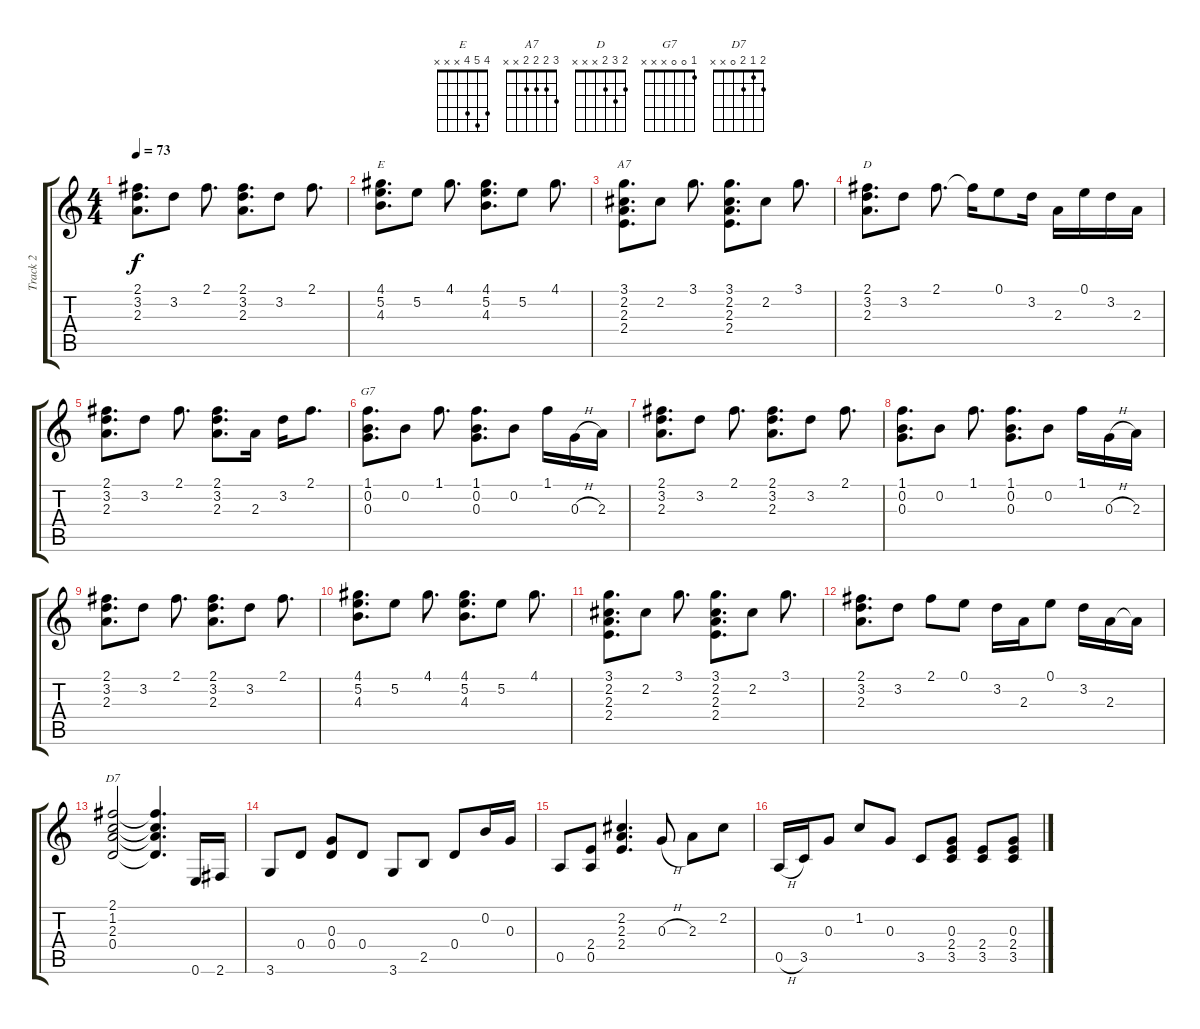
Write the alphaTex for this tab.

\track ("Track 2" "Track 2") {instrument electricguitarjazz}
\staff {score tabs}
\tuning (E4 B3 G3 D3 A2 E2) {hide}
\chord ("E" 4 5 4 x x x)
\chord ("A7" 3 2 2 2 x x)
\chord ("D" 2 3 2 x x x)
\chord ("G7" 1 0 0 x x x)
\chord ("D7" 2 1 2 0 x x)
\ts (4 4)
\tempo 73
\clef g2
\ks c
(2.1 3.2 2.3).8{d dy f} 3.2.8 2.1.8{d} (2.1 3.2 2.3).8{d} 3.2.8 2.1.8{d} |
(4.1 5.2 4.3).8{d ch "E"} 5.2.8 4.1.8{d} (4.1 5.2 4.3).8{d} 5.2.8 4.1.8{d} |
(3.1 2.2 2.3 2.4).8{d ch "A7"} 2.2.8 3.1.8{d} (3.1 2.2 2.3 2.4).8{d} 2.2.8 3.1.8{d} |
(2.1 3.2 2.3).8{d ch "D"} 3.2.8 2.1.8{d} 2.1{t}.16 0.1.8 3.2.16 2.3.16 0.1.16 3.2.16 2.3.16 |
(2.1 3.2 2.3).8{d} 3.2.8 2.1.8{d} (2.1 3.2 2.3).8{d} 2.3.16 3.2.16 2.1.8{d} |
(1.1 0.2 0.3).8{d ch "G7"} 0.2.8 1.1.8{d} (1.1 0.2 0.3).8{d} 0.2.8 1.1.16 0.3{h}.16 2.3.16 |
(2.1 3.2 2.3).8{d} 3.2.8 2.1.8{d} (2.1 3.2 2.3).8{d} 3.2.8 2.1.8{d} |
(1.1 0.2 0.3).8{d} 0.2.8 1.1.8{d} (1.1 0.2 0.3).8{d} 0.2.8 1.1.16 0.3{h}.16 2.3.16 |
(2.1 3.2 2.3).8{d} 3.2.8 2.1.8{d} (2.1 3.2 2.3).8{d} 3.2.8 2.1.8{d} |
(4.1 5.2 4.3).8{d} 5.2.8 4.1.8{d} (4.1 5.2 4.3).8{d} 5.2.8 4.1.8{d} |
(3.1 2.2 2.3 2.4).8{d} 2.2.8 3.1.8{d} (3.1 2.2 2.3 2.4).8{d} 2.2.8 3.1.8{d} |
(2.1 3.2 2.3).8{d} 3.2.8 2.1.8 0.1.8 3.2.16 2.3.16 0.1.8 3.2.16 2.3.16 2.3{t}.16 |
(2.1 1.2 2.3 0.4).2{ch "D7"} (2.1{t} 1.2{t} 2.3{t} 0.4{t}).4{d} 0.6.16 2.6.16 |
3.6.8 0.4.8 (0.3 0.4).8 0.4.8 3.6.8 2.5.8 0.4.8 0.2.16 0.3.16 |
0.5.8 (2.4 0.5).8 (2.2 2.3 2.4).4{d} 0.3{h}.8 2.3.8 2.2.8 |
0.5{h}.16 3.5.16 0.3.8 1.2.8 0.3.8 3.5.8 (0.3 2.4 3.5).8 (2.4 3.5).8 (0.3 2.4 3.5).8
